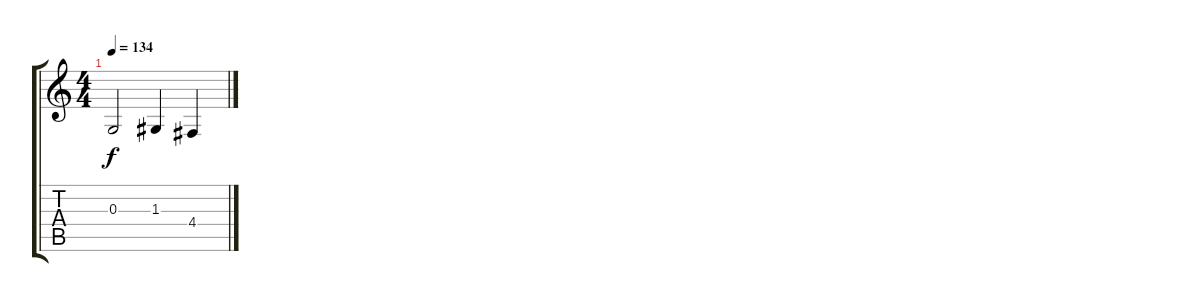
\track "" {instrument stringensemble1}
\staff {score tabs}
\tuning (E4 B3 G3 D3 A2 E2) {hide}
\ts (4 4)
\tempo 134
\clef g2
\ks c
0.3.2{dy f volume 2} 1.3.4{volume 1} 4.4.4{volume 0}
